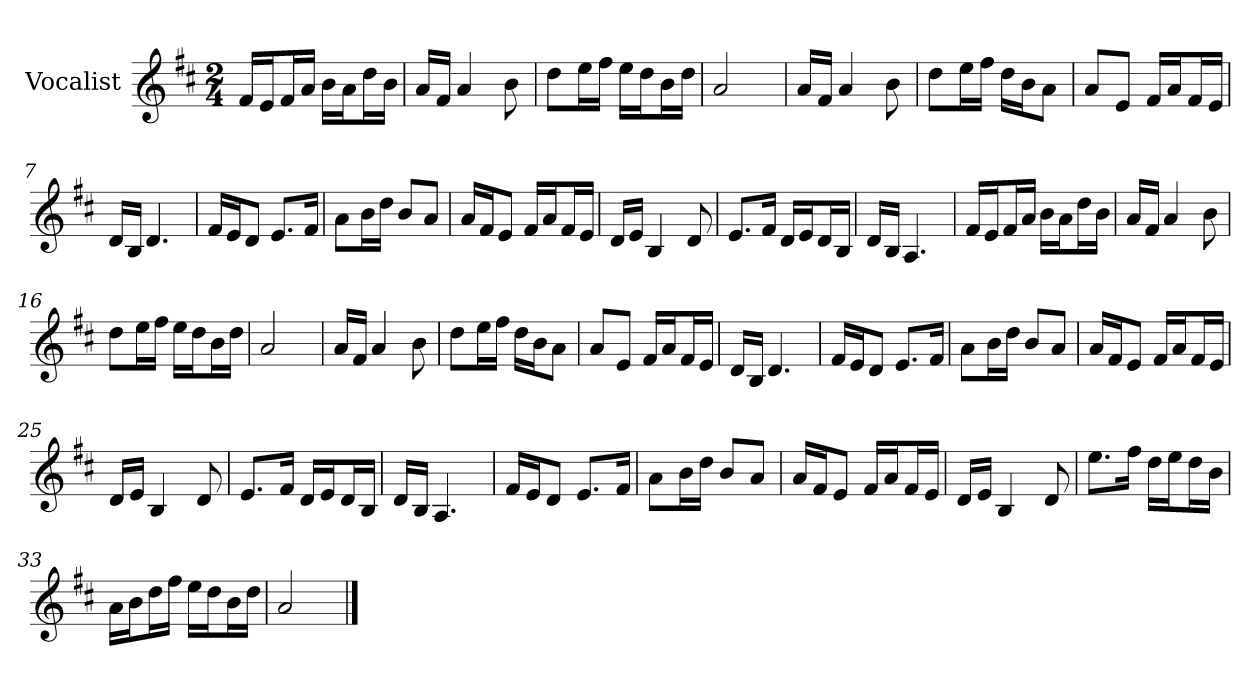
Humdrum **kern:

**kern
*part1
*staff1
*I"Vocalist
*k[f#c#]
*D:
*M2/4
=
16f#LL
16eJ
16f#L
16aJJ
16bLL
16aJ
16ddL
16bJJ
=1
16aLL
16f#JJ
4a
8b
=2
8ddL
16eeL
16ff#JJ
16eeLL
16ddJ
16bL
16ddJJ
=3
2a
=4
16aLL
16f#JJ
4a
8b
=5
8ddL
16eeL
16ff#JJ
16ddLL
16bJ
8aJ
=6
8aL
8eJ
16f#LL
16aJ
16f#L
16eJJ
=7
16dLL
16BJJ
4.d
=8
16f#LL
16eJ
8dJ
8.eL
16f#Jk
=9
8aL
16bL
16ddJJ
8bL
8aJ
=10
16aLL
16f#J
8eJ
16f#LL
16aJ
16f#L
16eJJ
=11
16dLL
16eJJ
4B
8d
=12
8.eL
16f#Jk
16dLL
16eJ
16dL
16BJJ
=13
16dLL
16BJJ
4.A
=14
16f#LL
16eJ
16f#L
16aJJ
16bLL
16aJ
16ddL
16bJJ
=15
16aLL
16f#JJ
4a
8b
=16
8ddL
16eeL
16ff#JJ
16eeLL
16ddJ
16bL
16ddJJ
=17
2a
=18
16aLL
16f#JJ
4a
8b
=19
8ddL
16eeL
16ff#JJ
16ddLL
16bJ
8aJ
=20
8aL
8eJ
16f#LL
16aJ
16f#L
16eJJ
=21
16dLL
16BJJ
4.d
=22
16f#LL
16eJ
8dJ
8.eL
16f#Jk
=23
8aL
16bL
16ddJJ
8bL
8aJ
=24
16aLL
16f#J
8eJ
16f#LL
16aJ
16f#L
16eJJ
=25
16dLL
16eJJ
4B
8d
=26
8.eL
16f#Jk
16dLL
16eJ
16dL
16BJJ
=27
16dLL
16BJJ
4.A
=28
16f#LL
16eJ
8dJ
8.eL
16f#Jk
=29
8aL
16bL
16ddJJ
8bL
8aJ
=30
16aLL
16f#J
8eJ
16f#LL
16aJ
16f#L
16eJJ
=31
16dLL
16eJJ
4B
8d
=32
8.eeL
16ff#Jk
16ddLL
16eeJ
16ddL
16bJJ
=33
16aLL
16bJ
16ddL
16ff#JJ
16eeLL
16ddJ
16bL
16ddJJ
=34
2a
==
*-
